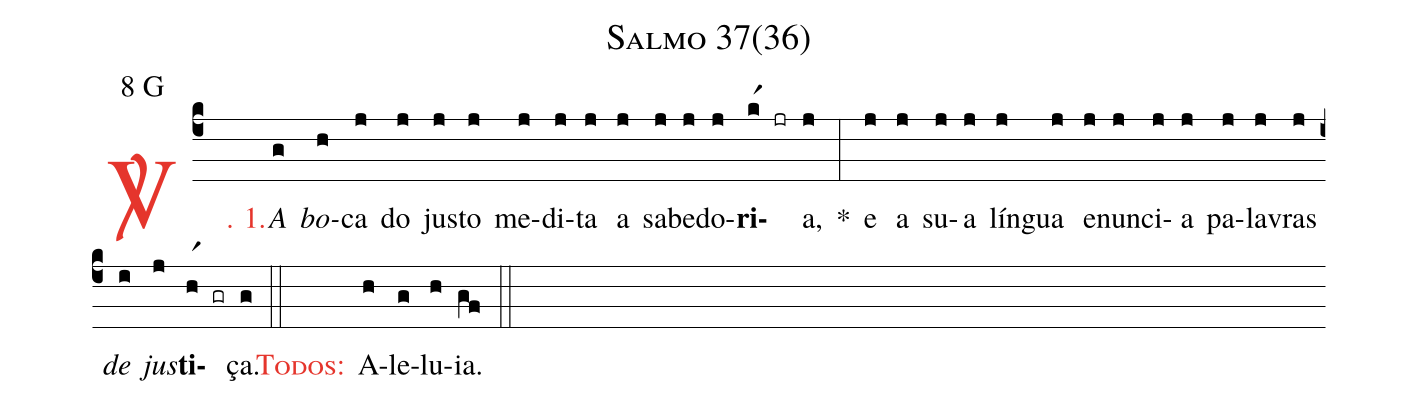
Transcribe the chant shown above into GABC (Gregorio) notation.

name: Salmo 37(36);
mode: 8;
mode-differentia: G;
%%
(c4)

<c><sp>V/</sp>. 1.</c>() <i>A</i>(g) <i>bo</i>(h)ca(j) do(j) jus(j)to(j) me(j)di(j)ta(j) a(j) sa(j)be(j)do(j)<b>ri</b>(kr1 jr)a,(j) *(:) e(j) a(j) su(j)a(j) lín(j)gua(j) e(j)nun(j)ci(j)a(j) pa(j)la(j)vras(j) <i>de</i>(i) <i>jus</i>(j)<b>ti</b>(hr1 gr)ça.(g)

(::)

<nlba><c><sc>Todos</sc>:</c>() A</nlba>(h)le(g)lu(h)ia.(gf)

(::)
